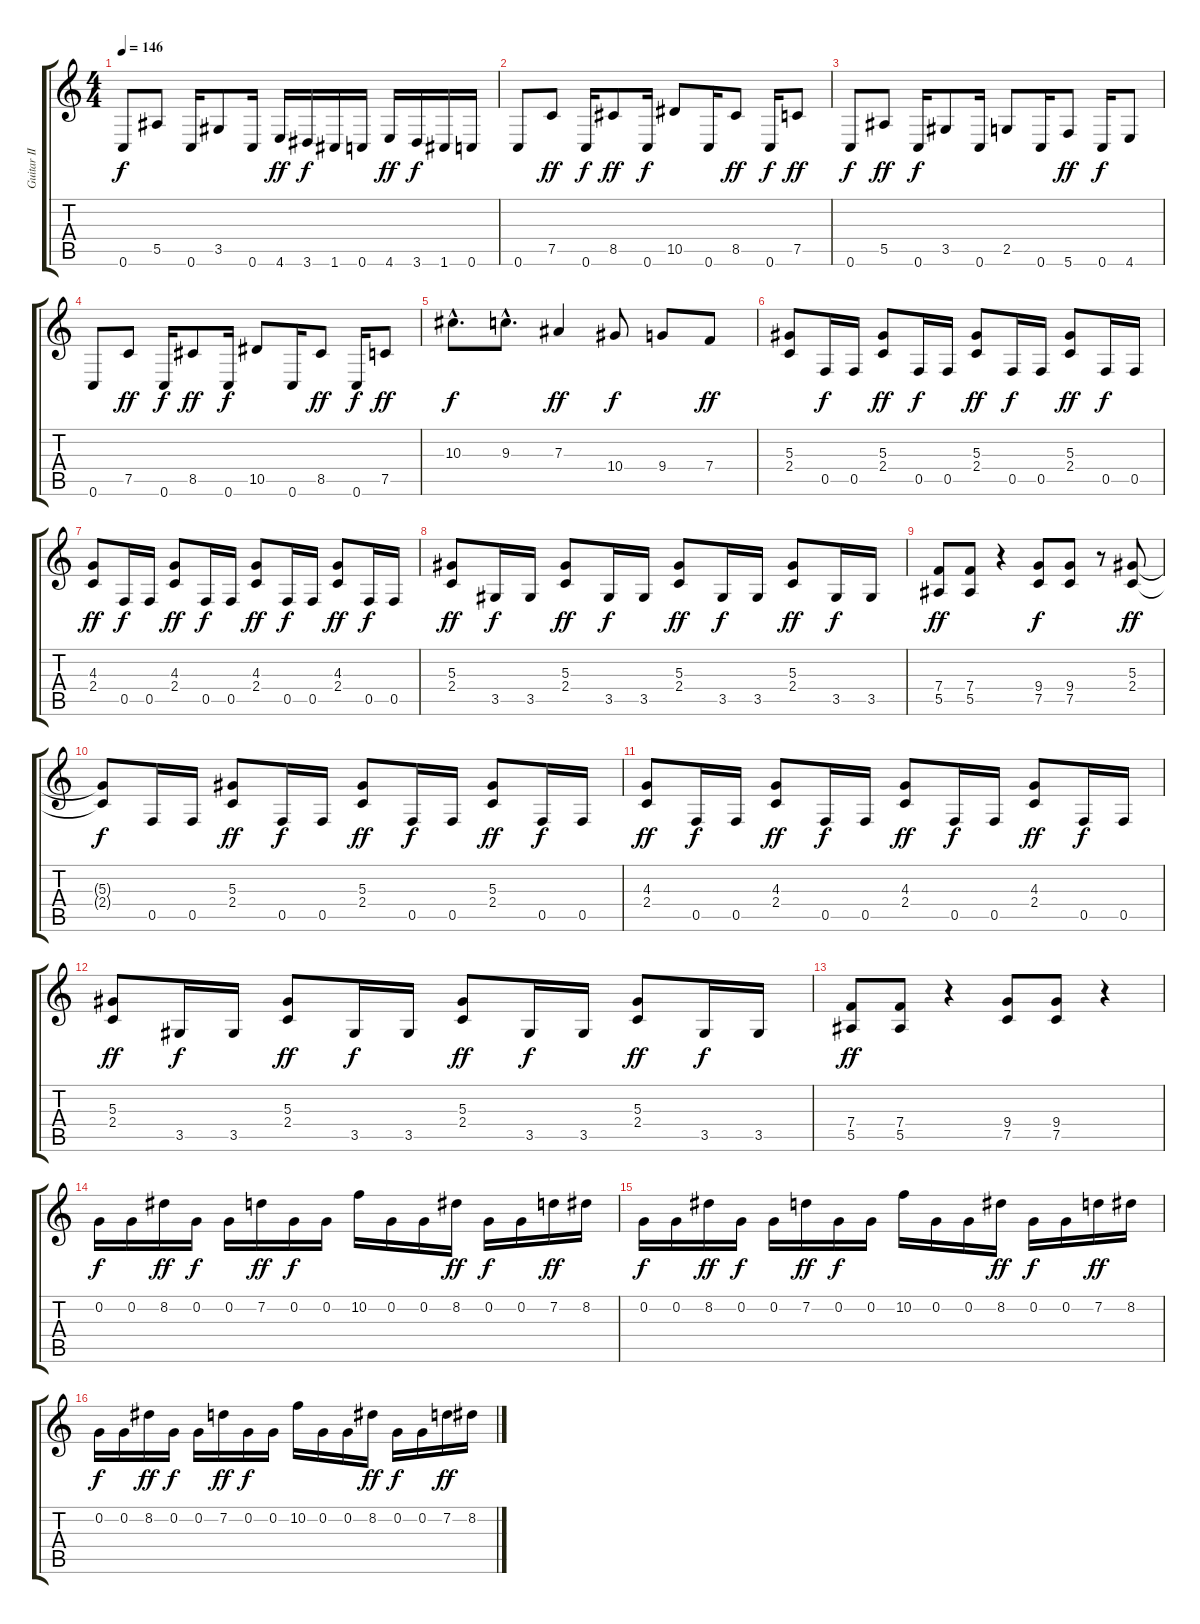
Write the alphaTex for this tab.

\track ("Guitar II" "Guitar II") {instrument distortionguitar}
\staff {score tabs}
\tuning (C4 G3 Eb3 Bb2 F2 C2) {hide}
\ts (4 4)
\tempo 146
\clef g2
\ks c
0.6.8{dy f} 5.5.8 0.6.16 3.5.8 0.6.16 4.6.16{dy ff} 3.6.16{dy f} 1.6.16 0.6.16 4.6.16{dy ff} 3.6.16{dy f} 1.6.16 0.6.16 |
0.6.8 7.5.8{dy ff} 0.6.16{dy f} 8.5.8{dy ff} 0.6.16{dy f} 10.5.8 0.6.16 8.5.8{dy ff} 0.6.16{dy f} 7.5.8{dy ff} |
0.6.8{dy f} 5.5.8{dy ff} 0.6.16{dy f} 3.5.8 0.6.16 2.5.8 0.6.16 5.6.8{dy ff} 0.6.16{dy f} 4.6.8 |
0.6.8 7.5.8{dy ff} 0.6.16{dy f} 8.5.8{dy ff} 0.6.16{dy f} 10.5.8 0.6.16 8.5.8{dy ff} 0.6.16{dy f} 7.5.8{dy ff} |
10.3{hac}.8{d dy f} 9.3{hac}.8{d} 7.3.4{dy ff} 10.4.8{dy f} 9.4.8 7.4.8{dy ff} |
(5.3 2.4).8 0.5.16{dy f} 0.5.16 (5.3 2.4).8{dy ff} 0.5.16{dy f} 0.5.16 (5.3 2.4).8{dy ff} 0.5.16{dy f} 0.5.16 (5.3 2.4).8{dy ff} 0.5.16{dy f} 0.5.16 |
(4.3 2.4).8{dy ff} 0.5.16{dy f} 0.5.16 (4.3 2.4).8{dy ff} 0.5.16{dy f} 0.5.16 (4.3 2.4).8{dy ff} 0.5.16{dy f} 0.5.16 (4.3 2.4).8{dy ff} 0.5.16{dy f} 0.5.16 |
(5.3 2.4).8{dy ff} 3.5.16{dy f} 3.5.16 (5.3 2.4).8{dy ff} 3.5.16{dy f} 3.5.16 (5.3 2.4).8{dy ff} 3.5.16{dy f} 3.5.16 (5.3 2.4).8{dy ff} 3.5.16{dy f} 3.5.16 |
(7.4 5.5).8{dy ff} (7.4 5.5).8 r.4 (9.4 7.5).8{dy f} (9.4 7.5).8 r.8 (5.3 2.4).8{dy ff} |
(5.3{t} 2.4{t}).8{dy f} 0.5.16 0.5.16 (5.3 2.4).8{dy ff} 0.5.16{dy f} 0.5.16 (5.3 2.4).8{dy ff} 0.5.16{dy f} 0.5.16 (5.3 2.4).8{dy ff} 0.5.16{dy f} 0.5.16 |
(4.3 2.4).8{dy ff} 0.5.16{dy f} 0.5.16 (4.3 2.4).8{dy ff} 0.5.16{dy f} 0.5.16 (4.3 2.4).8{dy ff} 0.5.16{dy f} 0.5.16 (4.3 2.4).8{dy ff} 0.5.16{dy f} 0.5.16 |
(5.3 2.4).8{dy ff} 3.5.16{dy f} 3.5.16 (5.3 2.4).8{dy ff} 3.5.16{dy f} 3.5.16 (5.3 2.4).8{dy ff} 3.5.16{dy f} 3.5.16 (5.3 2.4).8{dy ff} 3.5.16{dy f} 3.5.16 |
(7.4 5.5).8{dy ff} (7.4 5.5).8 r.4 (9.4 7.5).8 (9.4 7.5).8 r.4 |
0.2.16{dy f} 0.2.16 8.2.16{dy ff} 0.2.16{dy f} 0.2.16 7.2.16{dy ff} 0.2.16{dy f} 0.2.16 10.2.16 0.2.16 0.2.16 8.2.16{dy ff} 0.2.16{dy f} 0.2.16 7.2.16{dy ff} 8.2.16 |
0.2.16{dy f} 0.2.16 8.2.16{dy ff} 0.2.16{dy f} 0.2.16 7.2.16{dy ff} 0.2.16{dy f} 0.2.16 10.2.16 0.2.16 0.2.16 8.2.16{dy ff} 0.2.16{dy f} 0.2.16 7.2.16{dy ff} 8.2.16 |
0.2.16{dy f} 0.2.16 8.2.16{dy ff} 0.2.16{dy f} 0.2.16 7.2.16{dy ff} 0.2.16{dy f} 0.2.16 10.2.16 0.2.16 0.2.16 8.2.16{dy ff} 0.2.16{dy f} 0.2.16 7.2.16{dy ff} 8.2.16
